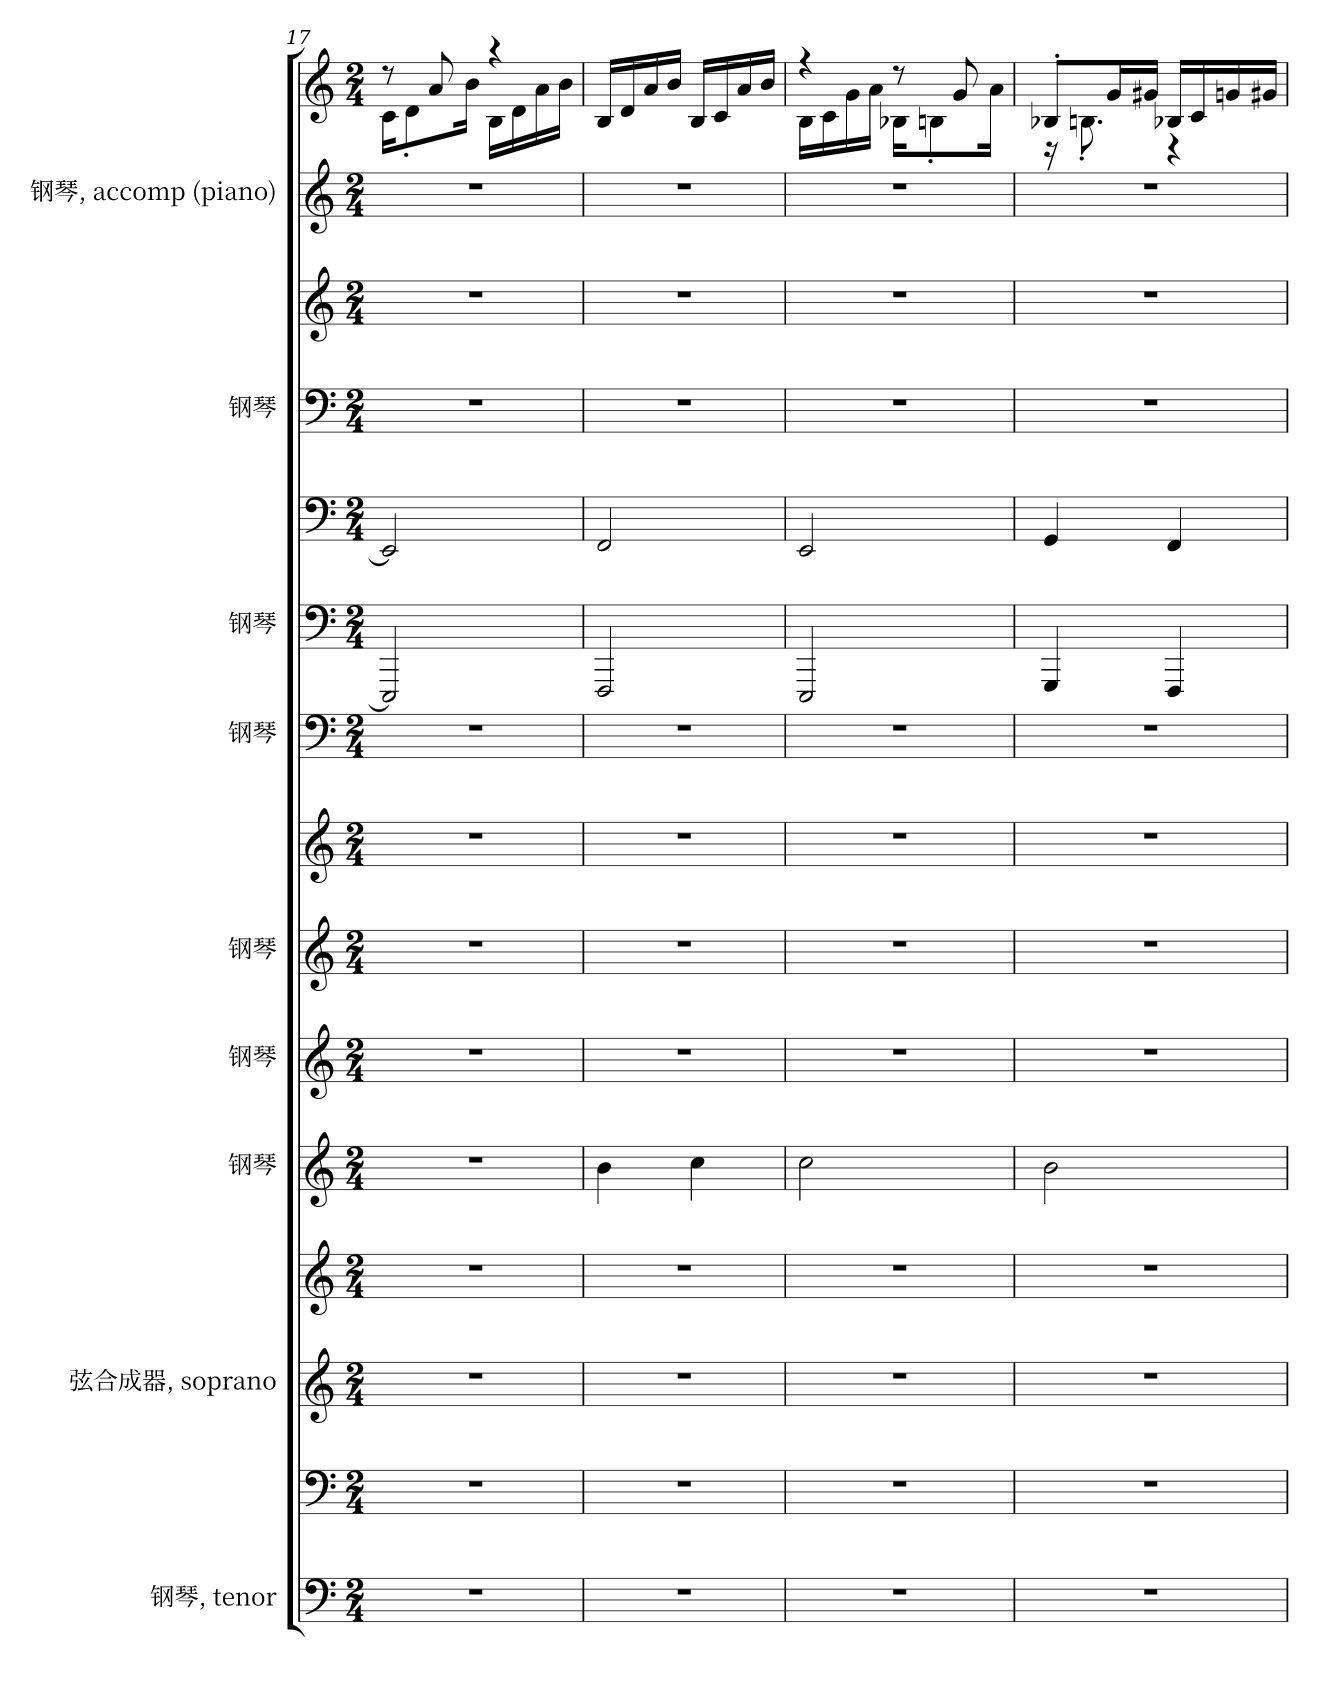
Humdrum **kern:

**kern	**kern	**kern	**kern	**kern	**kern	**kern	**kern	**kern	**kern	**kern	**kern	**kern	**kern	**kern
*part9	*part9	*part8	*part8	*part7	*part6	*part5	*part5	*part4	*part3	*part3	*part2	*part2	*part1	*part1
*staff15	*staff14	*staff13	*staff12	*staff11	*staff10	*staff9	*staff8	*staff7	*staff6	*staff5	*staff4	*staff3	*staff2	*staff1
*I"钢琴, tenor	*	*I"弦合成器, soprano	*	*I"钢琴	*I"钢琴	*I"钢琴	*	*I"钢琴	*I"钢琴	*	*I"钢琴	*	*I"钢琴, accomp (piano)	*
*	*	*	*	*	*	*	*	*	*	*	*	*	*I'Pno.	*
*clefF4	*clefF4	*clefG2	*clefG2	*clefG2	*clefG2	*clefG2	*clefG2	*clefF4	*clefF4	*clefF4	*clefF4	*clefG2	*clefG2	*clefG2
*k[]	*k[]	*k[]	*k[]	*k[]	*k[]	*k[]	*k[]	*k[]	*k[]	*k[]	*k[]	*k[]	*k[]	*k[]
*M2/4	*M2/4	*M2/4	*M2/4	*M2/4	*M2/4	*M2/4	*M2/4	*M2/4	*M2/4	*M2/4	*M2/4	*M2/4	*M2/4	*M2/4
=17	=17	=17	=17	=17	=17	=17	=17	=17	=17	=17	=17	=17	=17	=17
*	*	*	*	*	*	*	*	*	*	*	*	*	*	*^
2r	2r	2r	2r	2r	2r	2r	2r	2r	2EEE/]	2EE/]	2r	2r	2r	8r	16c\KL
.	.	.	.	.	.	.	.	.	.	.	.	.	.	.	8d'\
.	.	.	.	.	.	.	.	.	.	.	.	.	.	8a/	.
.	.	.	.	.	.	.	.	.	.	.	.	.	.	.	16b\Jk
.	.	.	.	.	.	.	.	.	.	.	.	.	.	4r	16B\LL
.	.	.	.	.	.	.	.	.	.	.	.	.	.	.	16d\
.	.	.	.	.	.	.	.	.	.	.	.	.	.	.	16a\
.	.	.	.	.	.	.	.	.	.	.	.	.	.	.	16b\JJ
*	*	*	*	*	*	*	*	*	*	*	*	*	*	*v	*v
=18	=18	=18	=18	=18	=18	=18	=18	=18	=18	=18	=18	=18	=18	=18
2r	2r	2r	2r	4b\	2r	2r	2r	2r	2FFF/	2FF/	2r	2r	2r	16B/LL
.	.	.	.	.	.	.	.	.	.	.	.	.	.	16d/
.	.	.	.	.	.	.	.	.	.	.	.	.	.	16a/
.	.	.	.	.	.	.	.	.	.	.	.	.	.	16b/JJ
.	.	.	.	4cc\	.	.	.	.	.	.	.	.	.	16B/LL
.	.	.	.	.	.	.	.	.	.	.	.	.	.	16c/
.	.	.	.	.	.	.	.	.	.	.	.	.	.	16a/
.	.	.	.	.	.	.	.	.	.	.	.	.	.	16b/JJ
=19	=19	=19	=19	=19	=19	=19	=19	=19	=19	=19	=19	=19	=19	=19
*	*	*	*	*	*	*	*	*	*	*	*	*	*	*^
2r	2r	2r	2r	2cc\	2r	2r	2r	2r	2EEE/	2EE/	2r	2r	2r	4r	16B\LL
.	.	.	.	.	.	.	.	.	.	.	.	.	.	.	16c\
.	.	.	.	.	.	.	.	.	.	.	.	.	.	.	16g\
.	.	.	.	.	.	.	.	.	.	.	.	.	.	.	16a\JJ
.	.	.	.	.	.	.	.	.	.	.	.	.	.	8r	16B-X\KL
.	.	.	.	.	.	.	.	.	.	.	.	.	.	.	8Bn'\
.	.	.	.	.	.	.	.	.	.	.	.	.	.	8g/	.
.	.	.	.	.	.	.	.	.	.	.	.	.	.	.	16a\Jk
!!LO:PB:g=z	!!
=20	=20	=20	=20	=20	=20	=20	=20	=20	=20	=20	=20	=20	=20	=20	=20
2r	2r	2r	2r	2b\	2r	2r	2r	2r	4GGG/	4GG/	2r	2r	2r	8B-X'/L	16r
.	.	.	.	.	.	.	.	.	.	.	.	.	.	.	8.Bn'\
.	.	.	.	.	.	.	.	.	.	.	.	.	.	16g/L	.
.	.	.	.	.	.	.	.	.	.	.	.	.	.	16g#X/JJ	.
.	.	.	.	.	.	.	.	.	4FFF/	4FF/	.	.	.	16B-X/LL	4r
.	.	.	.	.	.	.	.	.	.	.	.	.	.	16c/	.
.	.	.	.	.	.	.	.	.	.	.	.	.	.	16gn/	.
.	.	.	.	.	.	.	.	.	.	.	.	.	.	16g#X/JJ	.
*	*	*	*	*	*	*	*	*	*	*	*	*	*	*v	*v
=	=	=	=	=	=	=	=	=	=	=	=	=	=	=
*-	*-	*-	*-	*-	*-	*-	*-	*-	*-	*-	*-	*-	*-	*-
